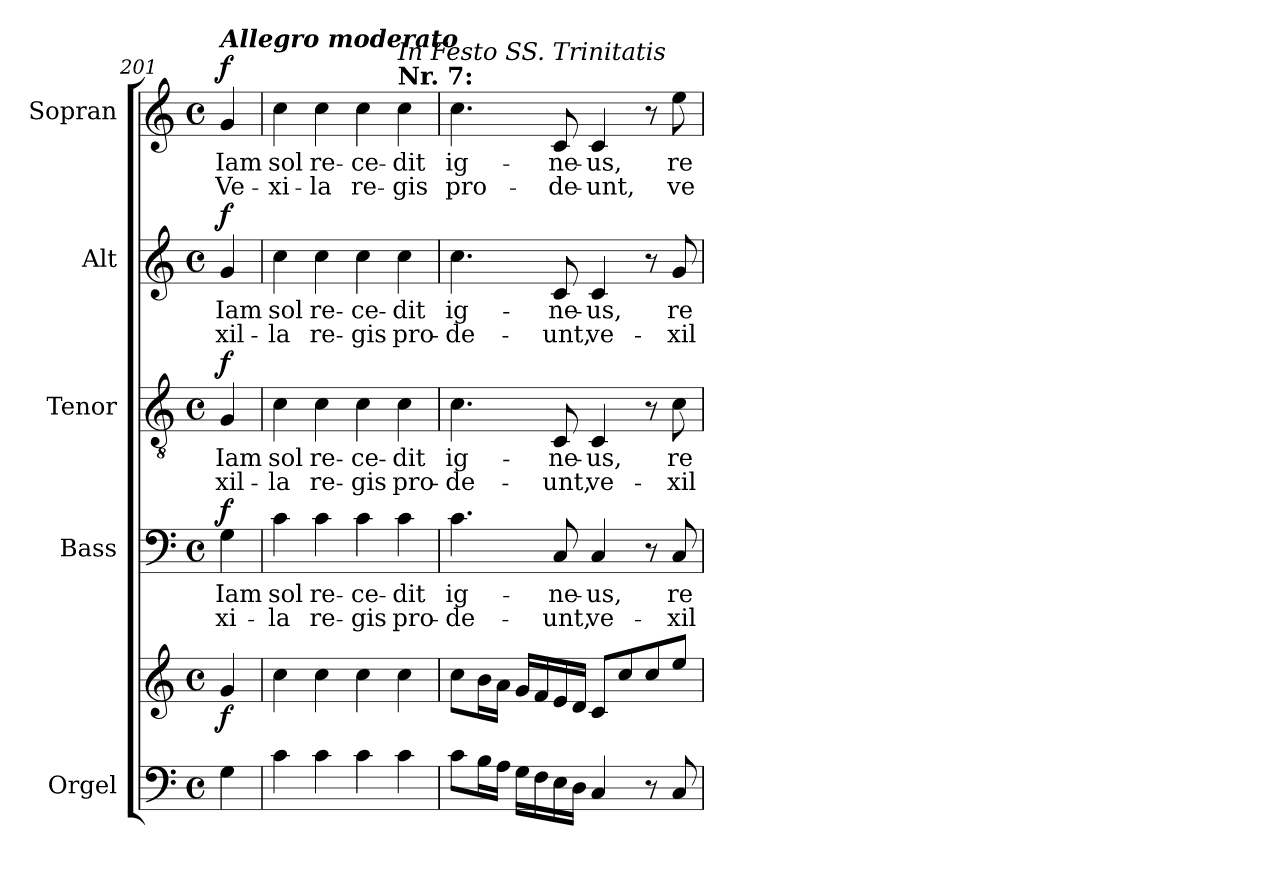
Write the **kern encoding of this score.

**kern	**kern	**dynam	**kern	**text	**text	**dynam	**kern	**text	**text	**dynam	**kern	**text	**text	**dynam	**kern	**text	**text	**dynam
*part5	*part5	*part5	*part4	*part4	*part4	*part4	*part3	*part3	*part3	*part3	*part2	*part2	*part2	*part2	*part1	*part1	*part1	*part1
*staff6	*staff5	*staff5/6	*staff4	*staff4	*staff4	*staff4	*staff3	*staff3	*staff3	*staff3	*staff2	*staff2	*staff2	*staff2	*staff1	*staff1	*staff1	*staff1
*I"Orgel	*	*	*I"Bass	*	*	*	*I"Tenor	*	*	*	*I"Alt	*	*	*	*I"Sopran	*	*	*
*I'Org.	*	*	*I'B.	*	*	*	*I'T.	*	*	*	*I'A.	*	*	*	*I'S.	*	*	*
!!LO:LB:g=z
*clefF4	*clefG2	*	*clefF4	*	*	*	*clefGv2	*	*	*	*clefG2	*	*	*	*clefG2	*	*	*
*k[]	*k[]	*	*k[]	*	*	*	*k[]	*	*	*	*k[]	*	*	*	*k[]	*	*	*
*C:	*C:	*	*C:	*	*	*	*C:	*	*	*	*C:	*	*	*	*C:	*	*	*
*M4/4	*M4/4	*	*M4/4	*	*	*	*M4/4	*	*	*	*M4/4	*	*	*	*M4/4	*	*	*
*met(c)	*met(c)	*	*met(c)	*	*	*	*met(c)	*	*	*	*met(c)	*	*	*	*met(c)	*	*	*
=201	=201	=201	=201	=201	=201	=201	=201	=201	=201	=201	=201	=201	=201	=201	=201	=201	=201	=201
!	!	!	!	!	!	!	!	!	!	!	!	!	!	!	!LO:TX:a:Bi:t=Allegro moderato	!	!	!
!	!	!LO:DY:b	!	!LO:LY:b	!LO:LY:b	!LO:DY:a	!	!LO:LY:b	!LO:LY:b	!LO:DY:a	!	!LO:LY:b	!LO:LY:b	!LO:DY:a	!	!LO:LY:b	!LO:LY:b	!LO:DY:a
4G\	4g/	f	4G\	Iam	-xi-	f	4G/	Iam	-xil-	f	4g/	Iam	-xil-	f	4g/	Iam	Ve-	f
=202	=202	=202	=202	=202	=202	=202	=202	=202	=202	=202	=202	=202	=202	=202	=202	=202	=202	=202
!	!	!	!	!LO:LY:b	!LO:LY:b	!	!	!LO:LY:b	!LO:LY:b	!	!	!LO:LY:b	!LO:LY:b	!	!	!LO:LY:b	!LO:LY:b	!
4c\	4cc\	.	4c\	sol	-la	.	4c\	sol	-la	.	4cc\	sol	-la	.	4cc\	sol	-xi-	.
!	!	!	!	!LO:LY:b	!LO:LY:b	!	!	!LO:LY:b	!LO:LY:b	!	!	!LO:LY:b	!LO:LY:b	!	!	!LO:LY:b	!LO:LY:b	!
4c\	4cc\	.	4c\	re-	re-	.	4c\	re-	re-	.	4cc\	re-	re-	.	4cc\	re-	-la	.
!	!	!	!	!LO:LY:b	!LO:LY:b	!	!	!LO:LY:b	!LO:LY:b	!	!	!LO:LY:b	!LO:LY:b	!	!	!LO:LY:b	!LO:LY:b	!
4c\	4cc\	.	4c\	-ce-	-gis	.	4c\	-ce-	-gis	.	4cc\	-ce-	-gis	.	4cc\	-ce-	re-	.
!	!	!	!	!	!	!	!	!	!	!	!	!	!	!	!LO:TX:a:B:t=Nr. 7&colon;	!	!	!
!	!	!	!	!	!	!	!	!	!	!	!	!	!	!	!LO:TX:a:i:t=In Festo SS. Trinitatis	!	!	!
!	!	!	!	!LO:LY:b	!LO:LY:b	!	!	!LO:LY:b	!LO:LY:b	!	!	!LO:LY:b	!LO:LY:b	!	!	!LO:LY:b	!LO:LY:b	!
4c\	4cc\	.	4c\	-dit	pro-	.	4c\	-dit	pro-	.	4cc\	-dit	pro-	.	4cc\	-dit	-gis	.
=203	=203	=203	=203	=203	=203	=203	=203	=203	=203	=203	=203	=203	=203	=203	=203	=203	=203	=203
!	!	!	!	!LO:LY:b	!LO:LY:b	!	!	!LO:LY:b	!LO:LY:b	!	!	!LO:LY:b	!LO:LY:b	!	!	!LO:LY:b	!LO:LY:b	!
8c\L	8cc\L	.	4.c\	ig-	-de-	.	4.c\	ig-	-de-	.	4.cc\	ig-	-de-	.	4.cc\	ig-	pro-	.
16B\L	16b\L	.	.	.	.	.	.	.	.	.	.	.	.	.	.	.	.	.
16A\JJ	16a\JJ	.	.	.	.	.	.	.	.	.	.	.	.	.	.	.	.	.
16G\LL	16g/LL	.	.	.	.	.	.	.	.	.	.	.	.	.	.	.	.	.
16F\	16f/	.	.	.	.	.	.	.	.	.	.	.	.	.	.	.	.	.
!	!	!	!	!LO:LY:b	!LO:LY:b	!	!	!LO:LY:b	!LO:LY:b	!	!	!LO:LY:b	!LO:LY:b	!	!	!LO:LY:b	!LO:LY:b	!
16E\	16e/	.	8C/	-ne-	-unt,	.	8C/	-ne-	-unt,	.	8c/	-ne-	-unt,	.	8c/	-ne-	-de-	.
16D\JJ	16d/JJ	.	.	.	.	.	.	.	.	.	.	.	.	.	.	.	.	.
!	!	!	!	!LO:LY:b	!LO:LY:b	!	!	!LO:LY:b	!LO:LY:b	!	!	!LO:LY:b	!LO:LY:b	!	!	!LO:LY:b	!LO:LY:b	!
4C/	8c/L	.	4C/	-us,	ve-	.	4C/	-us,	ve-	.	4c/	-us,	ve-	.	4c/	-us,	-unt,	.
.	8cc/	.	.	.	.	.	.	.	.	.	.	.	.	.	.	.	.	.
8r	8cc/	.	8r	.	.	.	8r	.	.	.	8r	.	.	.	8r	.	.	.
!	!	!	!	!LO:LY:b	!LO:LY:b	!	!	!LO:LY:b	!LO:LY:b	!	!	!LO:LY:b	!LO:LY:b	!	!	!LO:LY:b	!LO:LY:b	!
8C/	8ee/J	.	8C/	re-	-xil-	.	8c\	re	-xil-	.	8g/	re-	-xil-	.	8ee\	re-	ve-	.
=	=	=	=	=	=	=	=	=	=	=	=	=	=	=	=	=	=	=
*-	*-	*-	*-	*-	*-	*-	*-	*-	*-	*-	*-	*-	*-	*-	*-	*-	*-	*-
